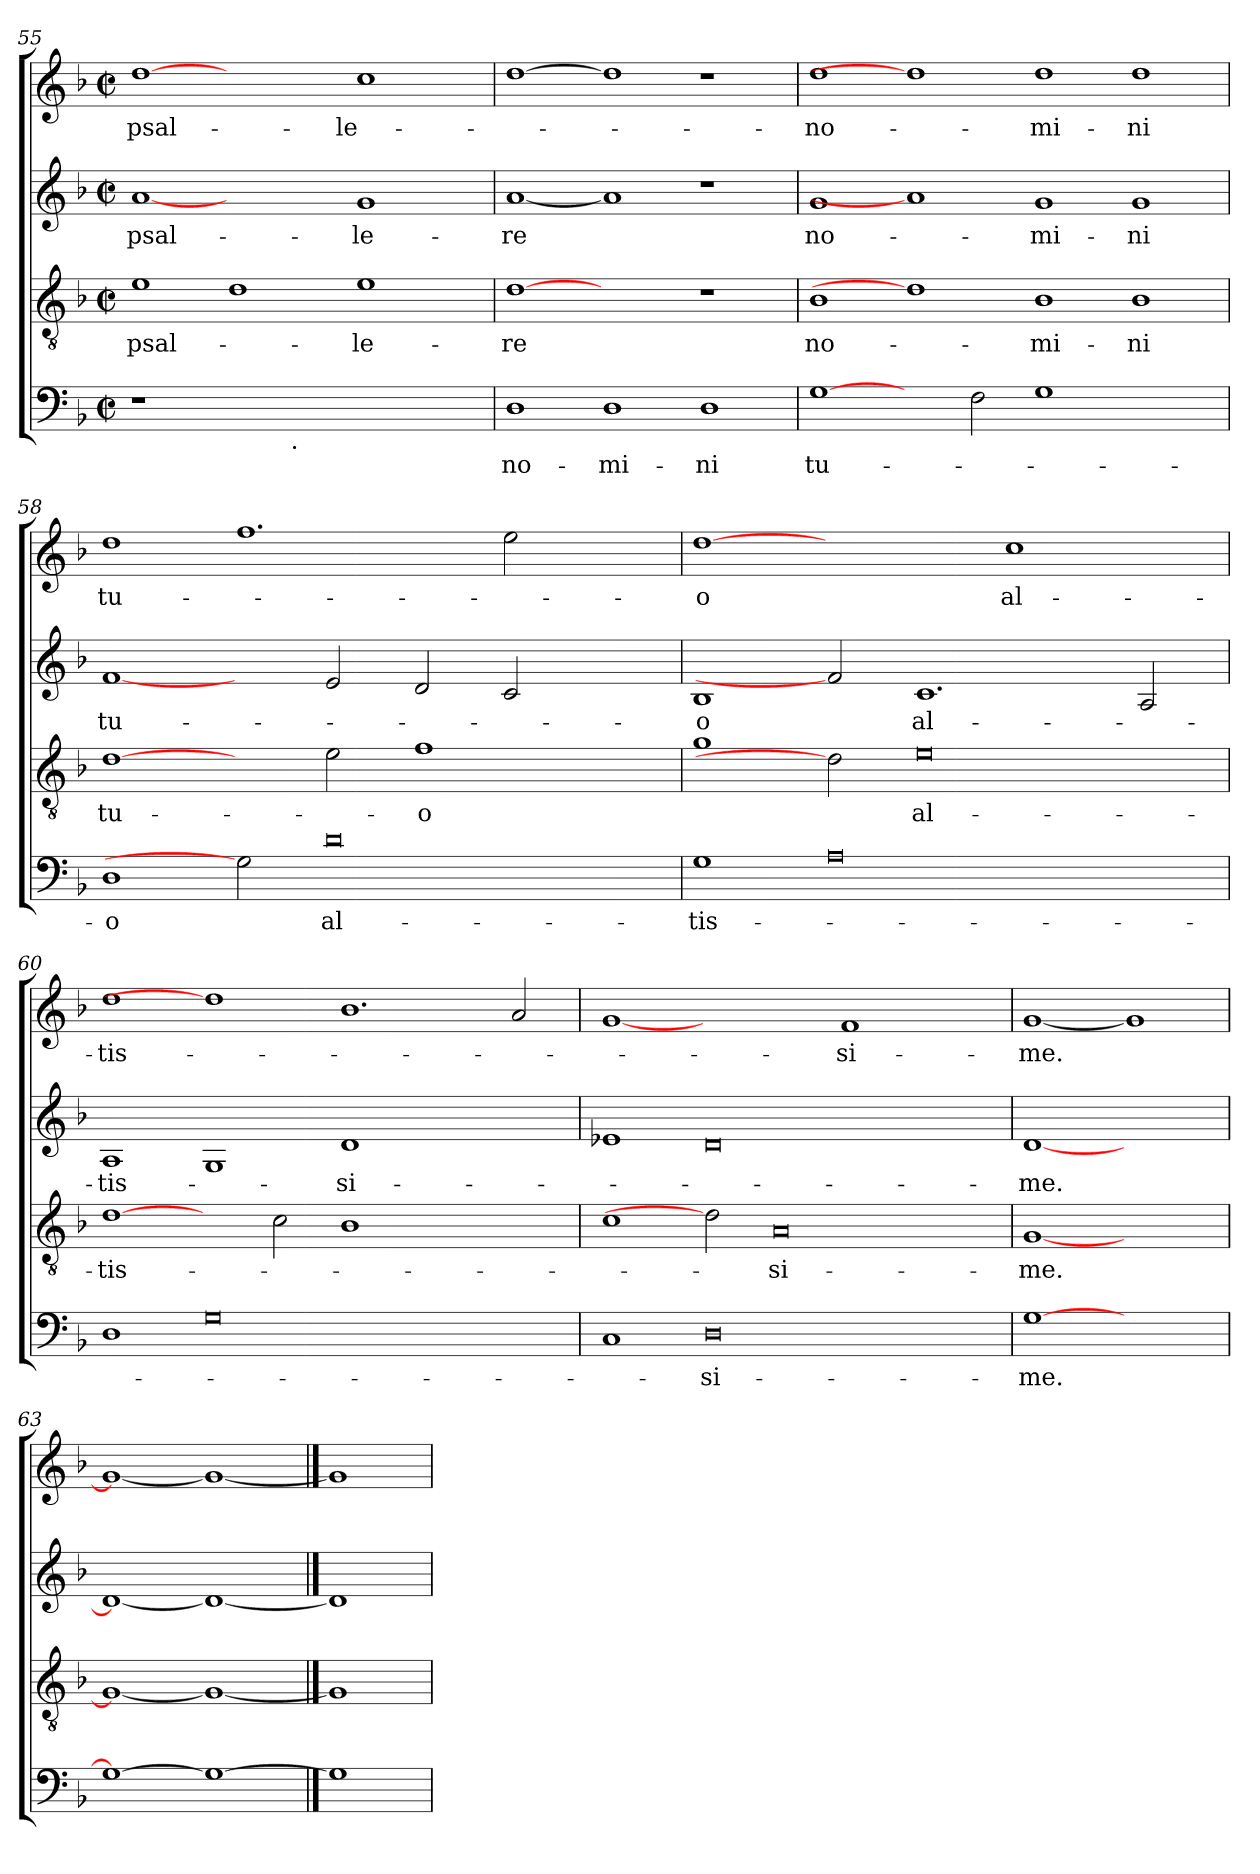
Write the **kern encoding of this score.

**kern	**text	**kern	**text	**kern	**text	**kern	**text
*part4	*part4	*part3	*part3	*part2	*part2	*part1	*part1
*staff4	*staff4	*staff3	*staff3	*staff2	*staff2	*staff1	*staff1
*clefF4	*	*clefGv2	*	*clefG2	*	*clefG2	*
*k[b-]	*	*k[b-]	*	*k[b-]	*	*k[b-]	*
*F:	*	*F:	*	*F:	*	*F:	*
*M2/2	*	*M2/2	*	*M2/2	*	*M2/2	*
*met(c|)	*	*met(c|)	*	*met(c|)	*	*met(c|)	*
=55	=55	=55	=55	=55	=55	=55	=55
!	!	!	!LO:LY:b	!	!LO:LY:b	!	!LO:LY:b
1r	.	1e	psal-	[1a	psal-	[1dd	psal-
4...ryy	.	1d	.	1ryy	.	1ryy	.
!LO:TX:b:t=.	!	!	!	!	!	!	!
1ryy	.	.	.	.	.	.	.
!	!	!	!LO:LY:b	!	!LO:LY:b	!	!LO:LY:b
.	.	1e	-le-	1g	-le-	1cc	-le-
2ryy	.	.	.	.	.	.	.
32ryy	.	.	.	.	.	.	.
=56	=56	=56	=56	=56	=56	=56	=56
!	!LO:LY:b	!	!LO:LY:b:rj	!	!LO:LY:b:rj	!	!
1D	no-	[1d	-re	[1a	-re	[1dd	.
!	!LO:LY:b	!	!	!	!	!	!
1D	-mi-	1ryy	.	1a]	.	1dd]	.
!	!LO:LY:b	!	!	!	!	!	!
1D	-ni	1r	.	1r	.	1r	.
=57	=57	=57	=57	=57	=57	=57	=57
!	!LO:LY:b	!	!LO:LY:b	!	!LO:LY:b	!	!LO:LY:b
[1G	tu-	1B-	no-	1g	no-	1dd	no-
2ryy	.	1d]	.	1a]	.	1dd]	.
2F\	.	.	.	.	.	.	.
!	!	!	!LO:LY:b	!	!LO:LY:b	!	!LO:LY:b
1G	.	1B-	-mi-	1g	-mi-	1dd	-mi-
!	!	!	!LO:LY:b	!	!LO:LY:b	!	!LO:LY:b
1ryy	.	1B-	-ni	1g	-ni	1dd	-ni
!!LO:LB:g=z
=58	=58	=58	=58	=58	=58	=58	=58
!	!LO:LY:b:rj	!	!LO:LY:b	!	!LO:LY:b	!	!LO:LY:b
1D	-o	[1d	tu-	[1f	tu-	1dd	tu-
2G]	.	2ryy	.	2ryy	.	1.ff	.
!	!LO:LY:b:rj	!	!	!	!	!	!
0d	al-	2e\	.	2e/	.	.	.
!	!	!	!LO:LY:b:rj	!	!	!	!
.	.	1f	-o	2d/	.	.	.
.	.	.	.	2c/	.	2ee\	.
.	.	2ryy	.	2ryy	.	2ryy	.
=59	=59	=59	=59	=59	=59	=59	=59
!	!LO:LY:b	!	!	!	!LO:LY:b:rj	!	!LO:LY:b:rj
1G	-tis-	1g	.	1B-	-o	[1dd	-o
0A	.	2d]	.	2f]	.	1ryy	.
!	!	!	!LO:LY:b:rj	!	!LO:LY:b	!	!
.	.	0e	al-	1.c	al-	.	.
!	!	!	!	!	!	!	!LO:LY:b
.	.	.	.	.	.	1cc	al-
2ryy	.	.	.	2A/	.	2ryy	.
=60	=60	=60	=60	=60	=60	=60	=60
!	!	!	!LO:LY:b	!	!LO:LY:b	!	!LO:LY:b
1D	.	[1d	-tis-	1A	-tis-	1dd	-tis-
0G	.	2ryy	.	1G	.	1dd]	.
.	.	2c\	.	.	.	.	.
!	!	!	!	!	!LO:LY:b	!	!
.	.	1B-	.	1d	-si-	1.b-	.
1ryy	.	1ryy	.	1ryy	.	.	.
.	.	.	.	.	.	2a/	.
=61	=61	=61	=61	=61	=61	=61	=61
1C	.	1c	.	1e-X	.	[1g	.
!	!LO:LY:b:rj	!	!	!	!	!	!
0D	-si-	2d]	.	0d	.	1ryy	.
!	!	!	!LO:LY:b:rj	!	!	!	!
.	.	0A	-si-	.	.	.	.
!	!	!	!	!	!	!	!LO:LY:b
.	.	.	.	.	.	1f	-si-
2ryy	.	.	.	2ryy	.	2ryy	.
=62	=62	=62	=62	=62	=62	=62	=62
!	!LO:LY:b	!	!LO:LY:b	!	!LO:LY:b	!	!LO:LY:b
[>1G	-me.	[<1G	-me.	[<1d	-me.	[<1g	-me.
1ryy	.	1ryy	.	1ryy	.	1g]	.
=63	=63	=63	=63	=63	=63	=63	=63
1G_	.	1G_	.	1d_	.	1g_	.
1G_	.	1G_	.	1d_	.	1g_	.
==64	==64	==64	==64	==64	==64	==64	==64
1G]	.	1G]	.	1d]	.	1g]	.
=	=	=	=	=	=	=	=
*-	*-	*-	*-	*-	*-	*-	*-
